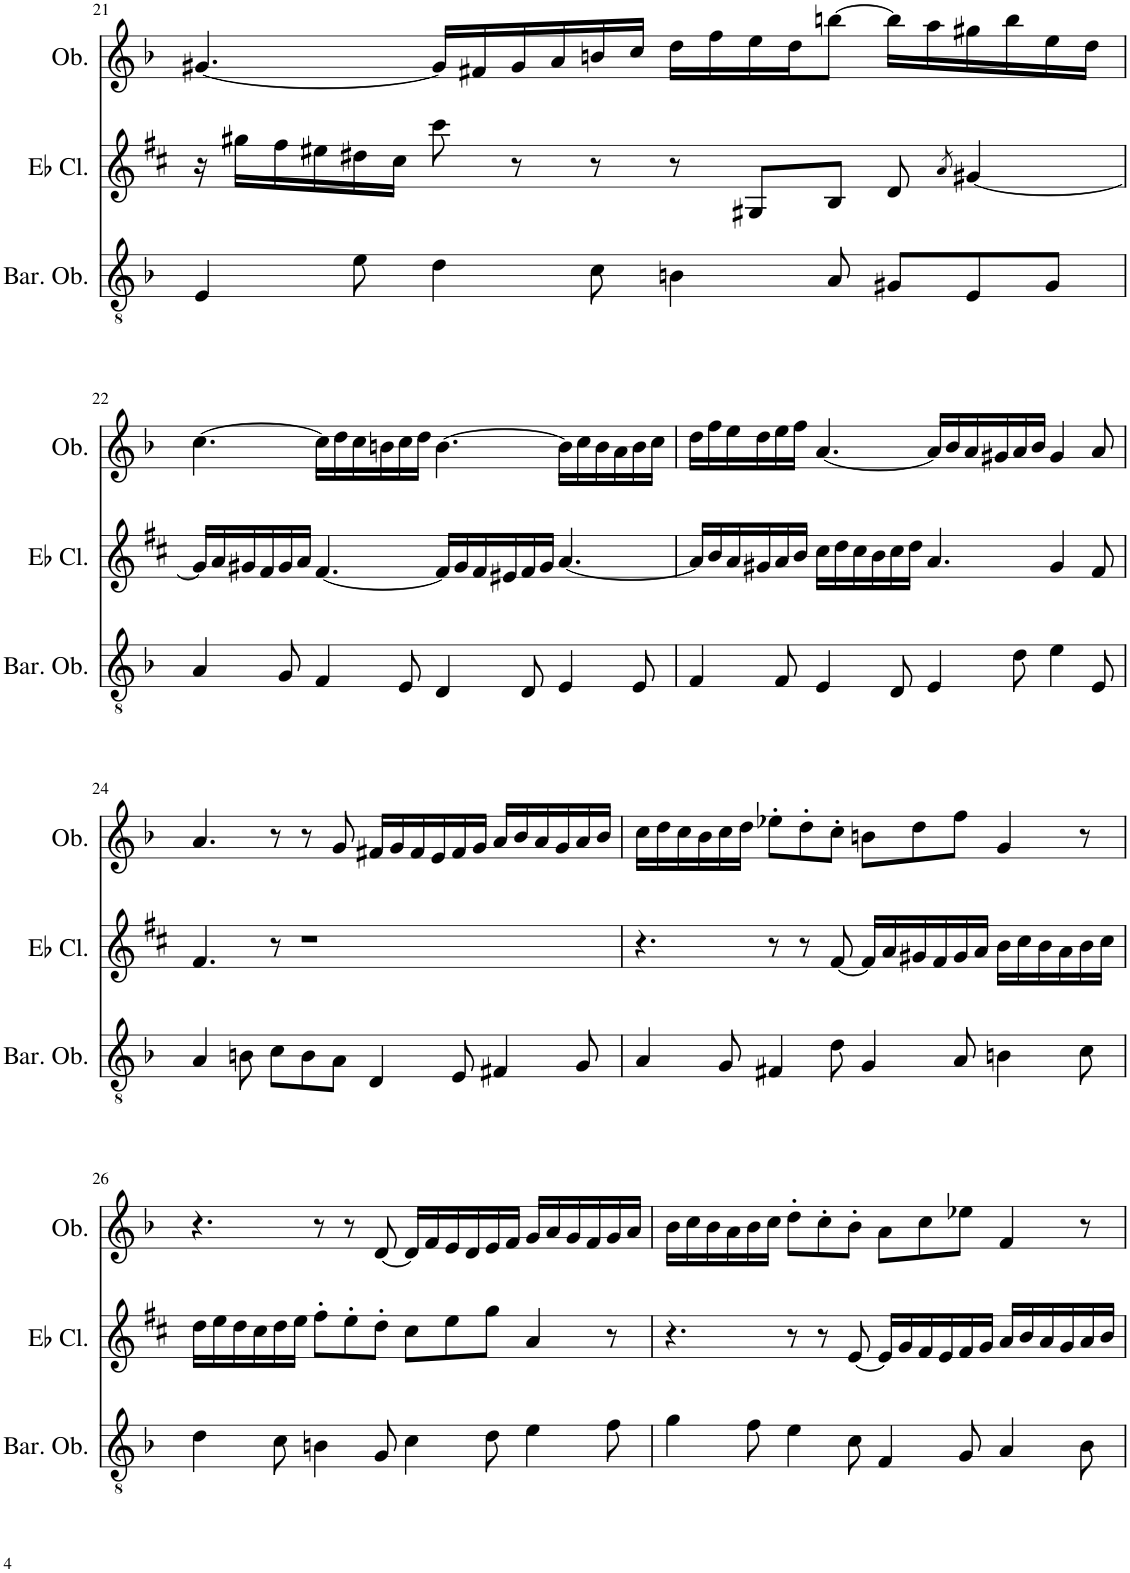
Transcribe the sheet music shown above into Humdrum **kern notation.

**kern	**kern	**kern
*part3	*part2	*part1
*staff3	*staff2	*staff1
*I"Baritone Oboe	*I"Eb Clarinet	*I"Oboe
*I'Bar. Ob.	*I'Eb Cl.	*I'Ob.
!!LO:PB:g=z
*clefGv2	*clefG2	*clefG2
*	*Trd-2c-3	*
*k[b-]	*k[f#c#]	*k[b-]
*M12/8	*M12/8	*M12/8
=21	=21	=21
4E/	16r	[4.g#X/
.	16gg#X\LL	.
.	16ff#\	.
.	16ee#X\	.
8e\	16dd#X\	.
.	16cc#\JJ	.
4d\	8ccc#\	16g#/LL]
.	.	16f#X/
.	8r	16g#/
.	.	16a/
8c\	8r	16bn/
.	.	16cc/JJ
4Bn\	8r	16dd\LL
.	.	16ff\
.	8G#X/L	16ee\
.	.	16dd\J
8A/	8B/J	[8bbn\J
8G#X/L	8d/	16bb\LL]
.	.	16aa\
.	8qa/	.
8E/	[4g#X/	16gg#X\
.	.	16bb\
8G#/J	.	16ee\
.	.	16dd\JJ
!!LO:LB:g=z
=22	=22	=22
4A/	16g#/LL]	[4.cc\
.	16a/	.
.	16g#X/	.
.	16f#/	.
8G/	16g#/	.
.	16a/JJ	.
4F/	[4.f#/	16cc\LL]
.	.	16dd\
.	.	16cc\
.	.	16bn\
8E/	.	16cc\
.	.	16dd\JJ
4D/	16f#/LL]	[4.b\
.	16g#/	.
.	16f#/	.
.	16e#X/	.
8D/	16f#/	.
.	16g#/JJ	.
4E/	[4.a/	16b\LL]
.	.	16cc\
.	.	16b\
.	.	16a\
8E/	.	16b\
.	.	16cc\JJ
=23	=23	=23
4F/	16a/LL]	16dd\LL
.	16b/	16ff\
.	16a/	16ee\
.	16g#X/	16dd\
8F/	16a/	16ee\
.	16b/JJ	16ff\JJ
4E/	16cc#\LL	[4.a/
.	16dd\	.
.	16cc#\	.
.	16b\	.
8D/	16cc#\	.
.	16dd\JJ	.
4E/	4.a/	16a/LL]
.	.	16b-/
.	.	16a/
.	.	16g#X/
8d\	.	16a/
.	.	16b-/JJ
4e\	4g#/	4g#/
8E/	8f#/	8a/
!!LO:LB:g=z
=24	=24	=24
4A/	4.f#/	4.a/
8Bn\	.	.
8c\L	8r	8r
8B\	1r	8r
8A\J	.	8g/
4D/	.	16f#X/LL
.	.	16g/
.	.	16f#/
.	.	16e/
8E/	.	16f#/
.	.	16g/JJ
4F#X/	.	16a/LL
.	.	16b-/
.	.	16a/
.	.	16g/
8G/	.	16a/
.	.	16b-/JJ
=25	=25	=25
4A/	4.r	16cc\LL
.	.	16dd\
.	.	16cc\
.	.	16b-\
8G/	.	16cc\
.	.	16dd\JJ
4F#X/	8r	8ee-X'\L
.	8r	8dd'\
8d\	[8f#/	8cc'\J
4G/	16f#/LL]	8bn\L
.	16a/	.
.	16g#X/	8dd\
.	16f#/	.
8A/	16g#/	8ff\J
.	16a/JJ	.
4Bn\	16b\LL	4g/
.	16cc#\	.
.	16b\	.
.	16a\	.
8c\	16b\	8r
.	16cc#\JJ	.
!!LO:LB:g=z
=26	=26	=26
4d\	16dd\LL	4.r
.	16ee\	.
.	16dd\	.
.	16cc#\	.
8c\	16dd\	.
.	16ee\JJ	.
4Bn\	8ff#'\L	8r
.	8ee'\	8r
8G/	8dd'\J	[8d/
4c\	8cc#\L	16d/LL]
.	.	16f/
.	8ee\	16e/
.	.	16d/
8d\	8gg\J	16e/
.	.	16f/JJ
4e\	4a/	16g/LL
.	.	16a/
.	.	16g/
.	.	16f/
8f\	8r	16g/
.	.	16a/JJ
=27	=27	=27
4g\	4.r	16b-\LL
.	.	16cc\
.	.	16b-\
.	.	16a\
8f\	.	16b-\
.	.	16cc\JJ
4e\	8r	8dd'\L
.	8r	8cc'\
8c\	[8e/	8b-'\J
4F/	16e/LL]	8a\L
.	16g/	.
.	16f#/	8cc\
.	16e/	.
8G/	16f#/	8ee-X\J
.	16g/JJ	.
4A/	16a/LL	4f/
.	16b/	.
.	16a/	.
.	16g/	.
8B-\	16a/	8r
.	16b/JJ	.
=	=	=
*-	*-	*-
